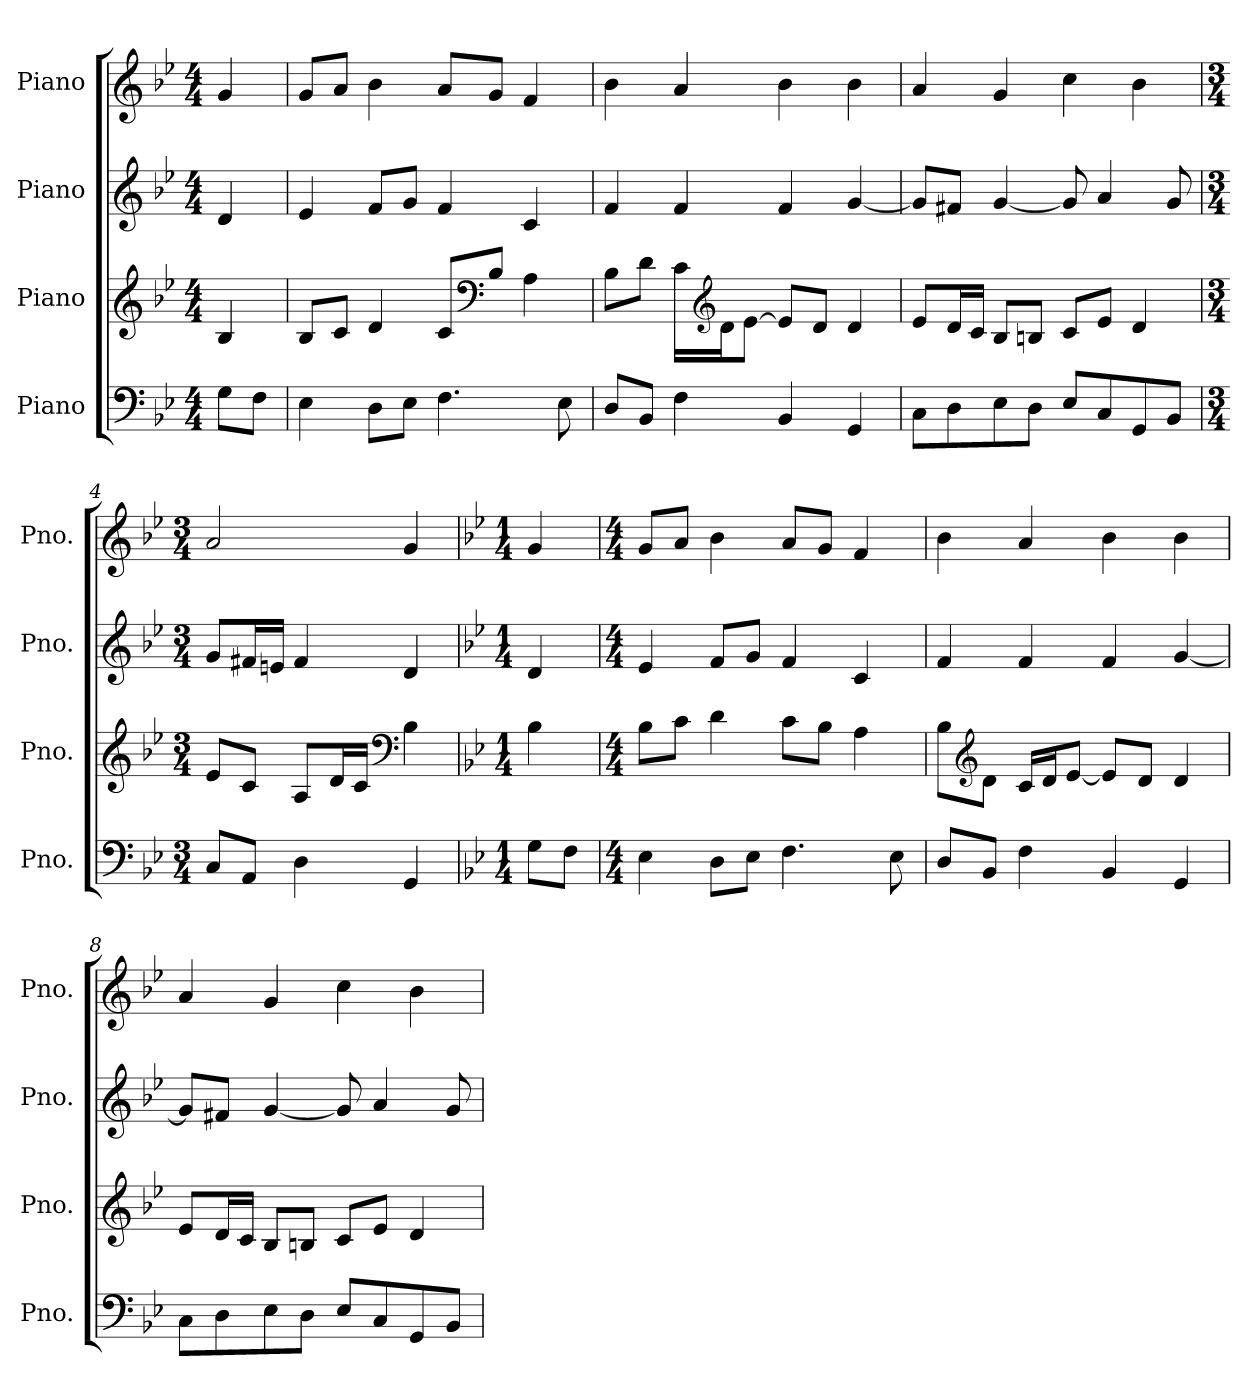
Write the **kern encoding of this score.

**kern	**kern	**kern	**kern
*part4	*part3	*part2	*part1
*staff4	*staff3	*staff2	*staff1
*I"Piano	*I"Piano	*I"Piano	*I"Piano
*I'Pno.	*I'Pno.	*I'Pno.	*I'Pno.
*clefF4	*clefG2	*clefG2	*clefG2
*k[b-e-]	*k[b-e-]	*k[b-e-]	*k[b-e-]
*M4/4	*M4/4	*M4/4	*M4/4
*MM120	*MM120	*MM120	*MM120
=	=	=	=
8G\L	4B-/	4d/	4g/
8F\J	.	.	.
=1	=1	=1	=1
4E-\	8B-/L	4e-/	8g/L
.	8c/J	.	8a/J
8D\L	4d/	8f/L	4b-\
8E-\J	.	8g/J	.
4.F\	8c/L	4f/	8a/L
*	*clefF4	*	*
.	8B-/J	.	8g/J
.	4A\	4c/	4f/
8E-\	.	.	.
=2	=2	=2	=2
8D/L	8B-\L	4f/	4b-\
8BB-/J	8d\J	.	.
4F\	16c\LL	4f/	4a/
*	*clefG2	*	*
.	16d\J	.	.
.	[8e-\J	.	.
4BB-/	8e-/L]	4f/	4b-\
.	8d/J	.	.
4GG/	4d/	[4g/	4b-\
=3	=3	=3	=3
8C\L	8e-/L	8g/L]	4a/
8D\	16d/L	8f#X/J	.
.	16c/JJ	.	.
8E-\	8B-/L	[4g/	4g/
8D\J	8Bn/J	.	.
8E-/L	8c/L	8g/]	4cc\
8C/	8e-/J	4a/	.
8GG/	4d/	.	4b-\
8BB-/J	.	8g/	.
!!LO:LB:g=z
=4	=4	=4	=4
*M3/4	*M3/4	*M3/4	*M3/4
8C/L	8e-/L	8g/L	2a/
8AA/J	8c/J	16f#X/L	.
.	.	16en/JJ	.
4D\	8A/L	4f#/	.
.	16d/L	.	.
.	16c/JJ	.	.
*	*clefF4	*	*
4GG/	4B-\	4d/	4g/
=5	=5	=5	=5
*k[b-e-]	*k[b-e-]	*k[b-e-]	*k[b-e-]
*M1/4	*M1/4	*M1/4	*M1/4
8G\L	4B-\	4d/	4g/
8F\J	.	.	.
=6	=6	=6	=6
*M4/4	*M4/4	*M4/4	*M4/4
4E-\	8B-\L	4e-/	8g/L
.	8c\J	.	8a/J
8D\L	4d\	8f/L	4b-\
8E-\J	.	8g/J	.
4.F\	8c\L	4f/	8a/L
.	8B-\J	.	8g/J
.	4A\	4c/	4f/
8E-\	.	.	.
=7	=7	=7	=7
8D/L	8B-\L	4f/	4b-\
*	*clefG2	*	*
8BB-/J	8d\J	.	.
4F\	16c/LL	4f/	4a/
.	16d/J	.	.
.	[8e-/J	.	.
4BB-/	8e-/L]	4f/	4b-\
.	8d/J	.	.
4GG/	4d/	[4g/	4b-\
!!LO:LB:g=z
=8	=8	=8	=8
8C\L	8e-/L	8g/L]	4a/
8D\	16d/L	8f#X/J	.
.	16c/JJ	.	.
8E-\	8B-/L	[4g/	4g/
8D\J	8Bn/J	.	.
8E-/L	8c/L	8g/]	4cc\
8C/	8e-/J	4a/	.
8GG/	4d/	.	4b-\
8BB-/J	.	8g/	.
=	=	=	=
*-	*-	*-	*-
